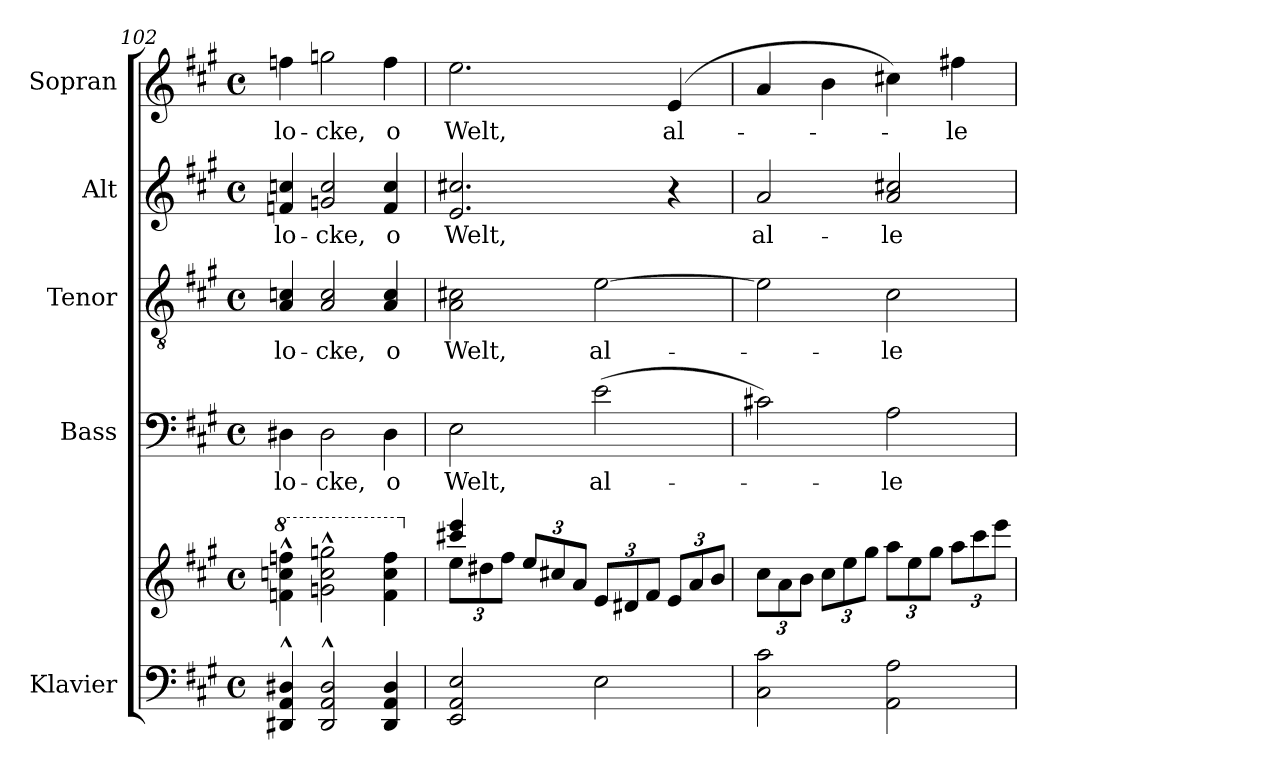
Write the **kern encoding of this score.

**kern	**kern	**kern	**text	**kern	**text	**kern	**text	**kern	**text
*part5	*part5	*part4	*part4	*part3	*part3	*part2	*part2	*part1	*part1
*staff6	*staff5	*staff4	*staff4	*staff3	*staff3	*staff2	*staff2	*staff1	*staff1
*I"Klavier	*	*I"Bass	*	*I"Tenor	*	*I"Alt	*	*I"Sopran	*
*	*	*I'B	*	*I'T	*	*I'A	*	*I'S	*
*clefF4	*clefG2	*clefF4	*	*clefGv2	*	*clefG2	*	*clefG2	*
*k[f#c#g#]	*k[f#c#g#]	*k[f#c#g#]	*	*k[f#c#g#]	*	*k[f#c#g#]	*	*k[f#c#g#]	*
*M4/4	*M4/4	*M4/4	*	*M4/4	*	*M4/4	*	*M4/4	*
*met(c)	*met(c)	*met(c)	*	*met(c)	*	*met(c)	*	*met(c)	*
*	*8va	*	*	*	*	*	*	*	*
=102	=102	=102	=102	=102	=102	=102	=102	=102	=102
!	!	!	!LO:LY:b	!	!LO:LY:b	!	!LO:LY:b	!	!LO:LY:b
4DD#X/^^ 4AA/^^ 4D#X/^^	4ffn\^^ 4cccn\^^ 4fffn\^^	4D#X\	-lo-	4A/ 4cn/	-lo-	4fn/ 4ccn/	-lo-	4ffn\	-lo-
!	!	!	!LO:LY:b	!	!LO:LY:b	!	!LO:LY:b	!	!LO:LY:b
2DD#/^^ 2AA/^^ 2D#/^^	2ggn\^^ 2ccc\^^ 2gggn\^^	2D#\	-cke,	2A/ 2c/	-cke,	2gn/ 2cc/	-cke,	2ggn\	-cke,
!	!	!	!LO:LY:b	!	!LO:LY:b	!	!LO:LY:b	!	!LO:LY:b
4DD#/ 4AA/ 4D#/	4ff\ 4ccc\ 4fff\	4D#\	o	4A/ 4c/	o	4f/ 4cc/	o	4ff\	o
!!LO:PB:g=z
=103	=103	=103	=103	=103	=103	=103	=103	=103	=103
*	*X8va	*	*	*	*	*	*	*	*
*	*^	*	*	*	*	*	*	*	*
*	*	*Xbrackettup	*	*	*	*	*	*	*	*
!	!	!	!	!LO:LY:b	!	!LO:LY:b	!	!LO:LY:b	!	!LO:LY:b
2EE/ 2AA/ 2E/	4ccc#X/ 4eee/	12ee\L	2E\	Welt,	2A\ 2c#X\	Welt,	2.e/ 2.cc#X/	Welt,	2.ee\	Welt,
.	.	12dd#X\	.	.	.	.	.	.	.	.
.	.	12ff#\J	.	.	.	.	.	.	.	.
.	12ee/L	2.ryy	.	.	.	.	.	.	.	.
.	12cc#X/	.	.	.	.	.	.	.	.	.
.	12a/J	.	.	.	.	.	.	.	.	.
!	!	!	!	!LO:LY:b	!	!LO:LY:b	!	!	!	!
2E\	12e/L	.	(2e\	al-	[2e\	al-	.	.	.	.
.	12d#X/	.	.	.	.	.	.	.	.	.
.	12f#/J	.	.	.	.	.	.	.	.	.
!	!	!	!	!	!	!	!	!	!	!LO:LY:b
.	12e/L	.	.	.	.	.	4r	.	(>4e/	al-
.	12a/	.	.	.	.	.	.	.	.	.
.	12b/J	.	.	.	.	.	.	.	.	.
*	*v	*v	*	*	*	*	*	*	*	*
=104	=104	=104	=104	=104	=104	=104	=104	=104	=104
!	!	!	!	!	!	!	!LO:LY:b	!	!
2C#\ 2c#\	12cc#\L	2c#X\)	.	2e\]	.	2a/	al-	4a/	.
.	12a\	.	.	.	.	.	.	.	.
.	12b\J	.	.	.	.	.	.	.	.
.	12cc#\L	.	.	.	.	.	.	4b\	.
.	12ee\	.	.	.	.	.	.	.	.
.	12gg#\J	.	.	.	.	.	.	.	.
!	!	!	!LO:LY:b	!	!LO:LY:b	!	!LO:LY:b	!	!
2AA\ 2A\	12aa\L	2A\	-le-	2c#\	-le-	2a/ 2cc#X/	-le-	4cc#X\)	.
.	12ee\	.	.	.	.	.	.	.	.
.	12gg#\J	.	.	.	.	.	.	.	.
!	!	!	!	!	!	!	!	!	!LO:LY:b
.	12aa\L	.	.	.	.	.	.	4ff#X\	-le-
.	12ccc#\	.	.	.	.	.	.	.	.
.	12eee\J	.	.	.	.	.	.	.	.
=	=	=	=	=	=	=	=	=	=
*-	*-	*-	*-	*-	*-	*-	*-	*-	*-
